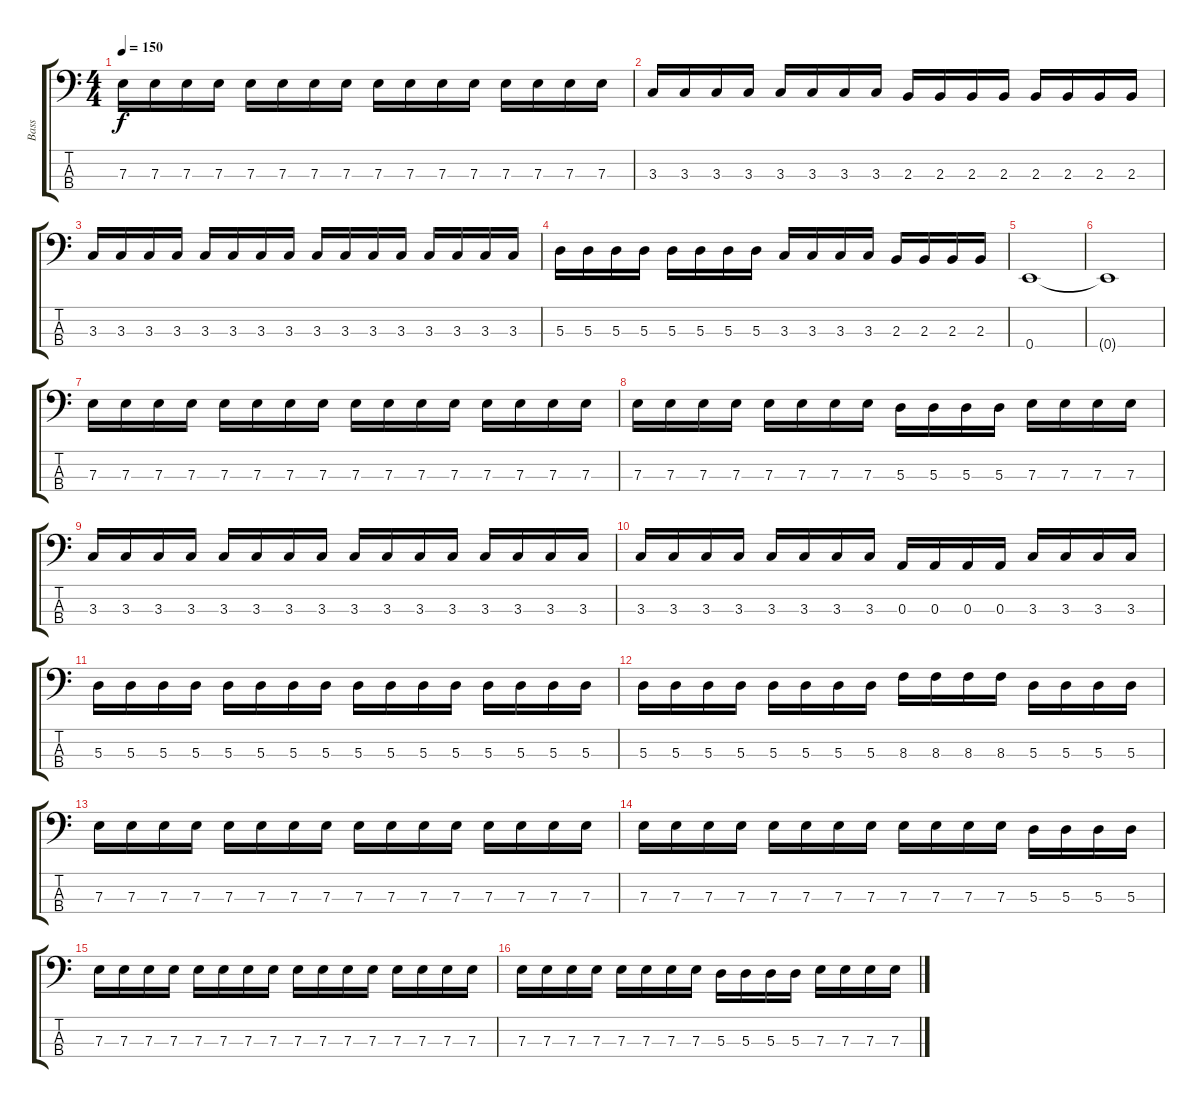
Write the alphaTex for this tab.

\track ("Bass" "Bass") {instrument electricbasspick}
\staff {score tabs}
\tuning (G2 D2 A1 E1) {hide}
\ts (4 4)
\tempo 150
\clef f4
\ks c
7.3.16{dy f} 7.3.16 7.3.16 7.3.16 7.3.16 7.3.16 7.3.16 7.3.16 7.3.16 7.3.16 7.3.16 7.3.16 7.3.16 7.3.16 7.3.16 7.3.16 |
3.3.16 3.3.16 3.3.16 3.3.16 3.3.16 3.3.16 3.3.16 3.3.16 2.3.16 2.3.16 2.3.16 2.3.16 2.3.16 2.3.16 2.3.16 2.3.16 |
3.3.16 3.3.16 3.3.16 3.3.16 3.3.16 3.3.16 3.3.16 3.3.16 3.3.16 3.3.16 3.3.16 3.3.16 3.3.16 3.3.16 3.3.16 3.3.16 |
5.3.16 5.3.16 5.3.16 5.3.16 5.3.16 5.3.16 5.3.16 5.3.16 3.3.16 3.3.16 3.3.16 3.3.16 2.3.16 2.3.16 2.3.16 2.3.16 |
0.4.1 |
0.4{t}.1 |
7.3.16 7.3.16 7.3.16 7.3.16 7.3.16 7.3.16 7.3.16 7.3.16 7.3.16 7.3.16 7.3.16 7.3.16 7.3.16 7.3.16 7.3.16 7.3.16 |
7.3.16 7.3.16 7.3.16 7.3.16 7.3.16 7.3.16 7.3.16 7.3.16 5.3.16 5.3.16 5.3.16 5.3.16 7.3.16 7.3.16 7.3.16 7.3.16 |
3.3.16 3.3.16 3.3.16 3.3.16 3.3.16 3.3.16 3.3.16 3.3.16 3.3.16 3.3.16 3.3.16 3.3.16 3.3.16 3.3.16 3.3.16 3.3.16 |
3.3.16 3.3.16 3.3.16 3.3.16 3.3.16 3.3.16 3.3.16 3.3.16 0.3.16 0.3.16 0.3.16 0.3.16 3.3.16 3.3.16 3.3.16 3.3.16 |
5.3.16 5.3.16 5.3.16 5.3.16 5.3.16 5.3.16 5.3.16 5.3.16 5.3.16 5.3.16 5.3.16 5.3.16 5.3.16 5.3.16 5.3.16 5.3.16 |
5.3.16 5.3.16 5.3.16 5.3.16 5.3.16 5.3.16 5.3.16 5.3.16 8.3.16 8.3.16 8.3.16 8.3.16 5.3.16 5.3.16 5.3.16 5.3.16 |
7.3.16 7.3.16 7.3.16 7.3.16 7.3.16 7.3.16 7.3.16 7.3.16 7.3.16 7.3.16 7.3.16 7.3.16 7.3.16 7.3.16 7.3.16 7.3.16 |
7.3.16 7.3.16 7.3.16 7.3.16 7.3.16 7.3.16 7.3.16 7.3.16 7.3.16 7.3.16 7.3.16 7.3.16 5.3.16 5.3.16 5.3.16 5.3.16 |
7.3.16 7.3.16 7.3.16 7.3.16 7.3.16 7.3.16 7.3.16 7.3.16 7.3.16 7.3.16 7.3.16 7.3.16 7.3.16 7.3.16 7.3.16 7.3.16 |
7.3.16 7.3.16 7.3.16 7.3.16 7.3.16 7.3.16 7.3.16 7.3.16 5.3.16 5.3.16 5.3.16 5.3.16 7.3.16 7.3.16 7.3.16 7.3.16
